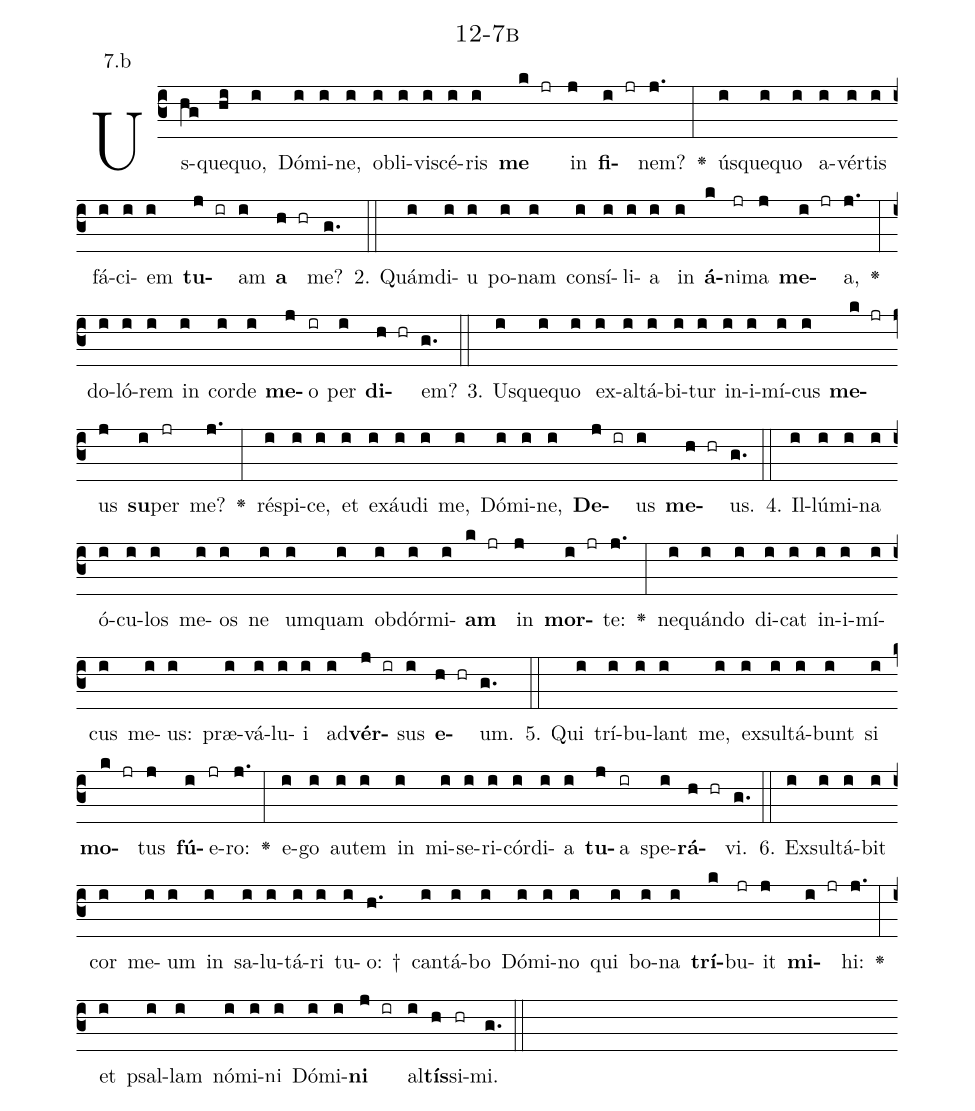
name: 12-7b;
annotation: 7.b;
%%
(c3)Us(hg)que(hi)quo,(i) Dó(i)mi(i)ne,(i) ob(i)li(i)vi(i)scé(i)ris(i) <b>me</b>(k jr) in(j) <b>fi</b>(i jr)nem?(j.) <v>\greheightstar</v>(:) ús(i)que(i)quo(i) a(i)vér(i)tis(i) fá(i)ci(i)em(i) <b>tu</b>(j ir)am(i) <b>a</b>(h hr) me?(g.) (::)
2. Quám(i)di(i)u(i) po(i)nam(i) con(i)sí(i)li(i)a(i) in(i) <b>á</b>(k)ni(jr)ma(j) <b>me</b>(i jr)a,(j.) <v>\greheightstar</v>(:) do(i)ló(i)rem(i) in(i) cor(i)de(i) <b>me</b>(j)o(ir) per(i) <b>di</b>(h hr)em?(g.) (::)
3. Us(i)que(i)quo(i) ex(i)al(i)tá(i)bi(i)tur(i) in(i)i(i)mí(i)cus(i) <b>me</b>(k jr)us(j) <b>su</b>(i)per(jr) me?(j.) <v>\greheightstar</v>(:) ré(i)spi(i)ce,(i) et(i) ex(i)áu(i)di(i) me,(i) Dó(i)mi(i)ne,(i) <b>De</b>(j ir)us(i) <b>me</b>(h hr)us.(g.) (::)
4. Il(i)lú(i)mi(i)na(i) ó(i)cu(i)los(i) me(i)os(i) ne(i) um(i)quam(i) ob(i)dór(i)mi(i)<b>am</b>(k jr) in(j) <b>mor</b>(i jr)te:(j.) <v>\greheightstar</v>(:) ne(i)quán(i)do(i) di(i)cat(i) in(i)i(i)mí(i)cus(i) me(i)us:(i) præ(i)vá(i)lu(i)i(i) ad(i)<b>vér</b>(j ir)sus(i) <b>e</b>(h hr)um.(g.) (::)
5. Qui(i) trí(i)bu(i)lant(i) me,(i) ex(i)sul(i)tá(i)bunt(i) si(i) <b>mo</b>(k jr)tus(j) <b>fú</b>(i)e(jr)ro:(j.) <v>\greheightstar</v>(:) e(i)go(i) au(i)tem(i) in(i) mi(i)se(i)ri(i)cór(i)di(i)a(i) <b>tu</b>(j)a(ir) spe(i)<b>rá</b>(h hr)vi.(g.) (::)
6. Ex(i)sul(i)tá(i)bit(i) cor(i) me(i)um(i) in(i) sa(i)lu(i)tá(i)ri(i) tu(i)o: †(h.) can(i)tá(i)bo(i) Dó(i)mi(i)no(i) qui(i) bo(i)na(i) <b>trí</b>(k)bu(jr)it(j) <b>mi</b>(i jr)hi:(j.) <v>\greheightstar</v>(:) et(i) psal(i)lam(i) nó(i)mi(i)ni(i) Dó(i)mi(i)<b>ni</b>(j ir) al(i)<b>tís</b>(h)si(hr)mi.(g.) (::)
